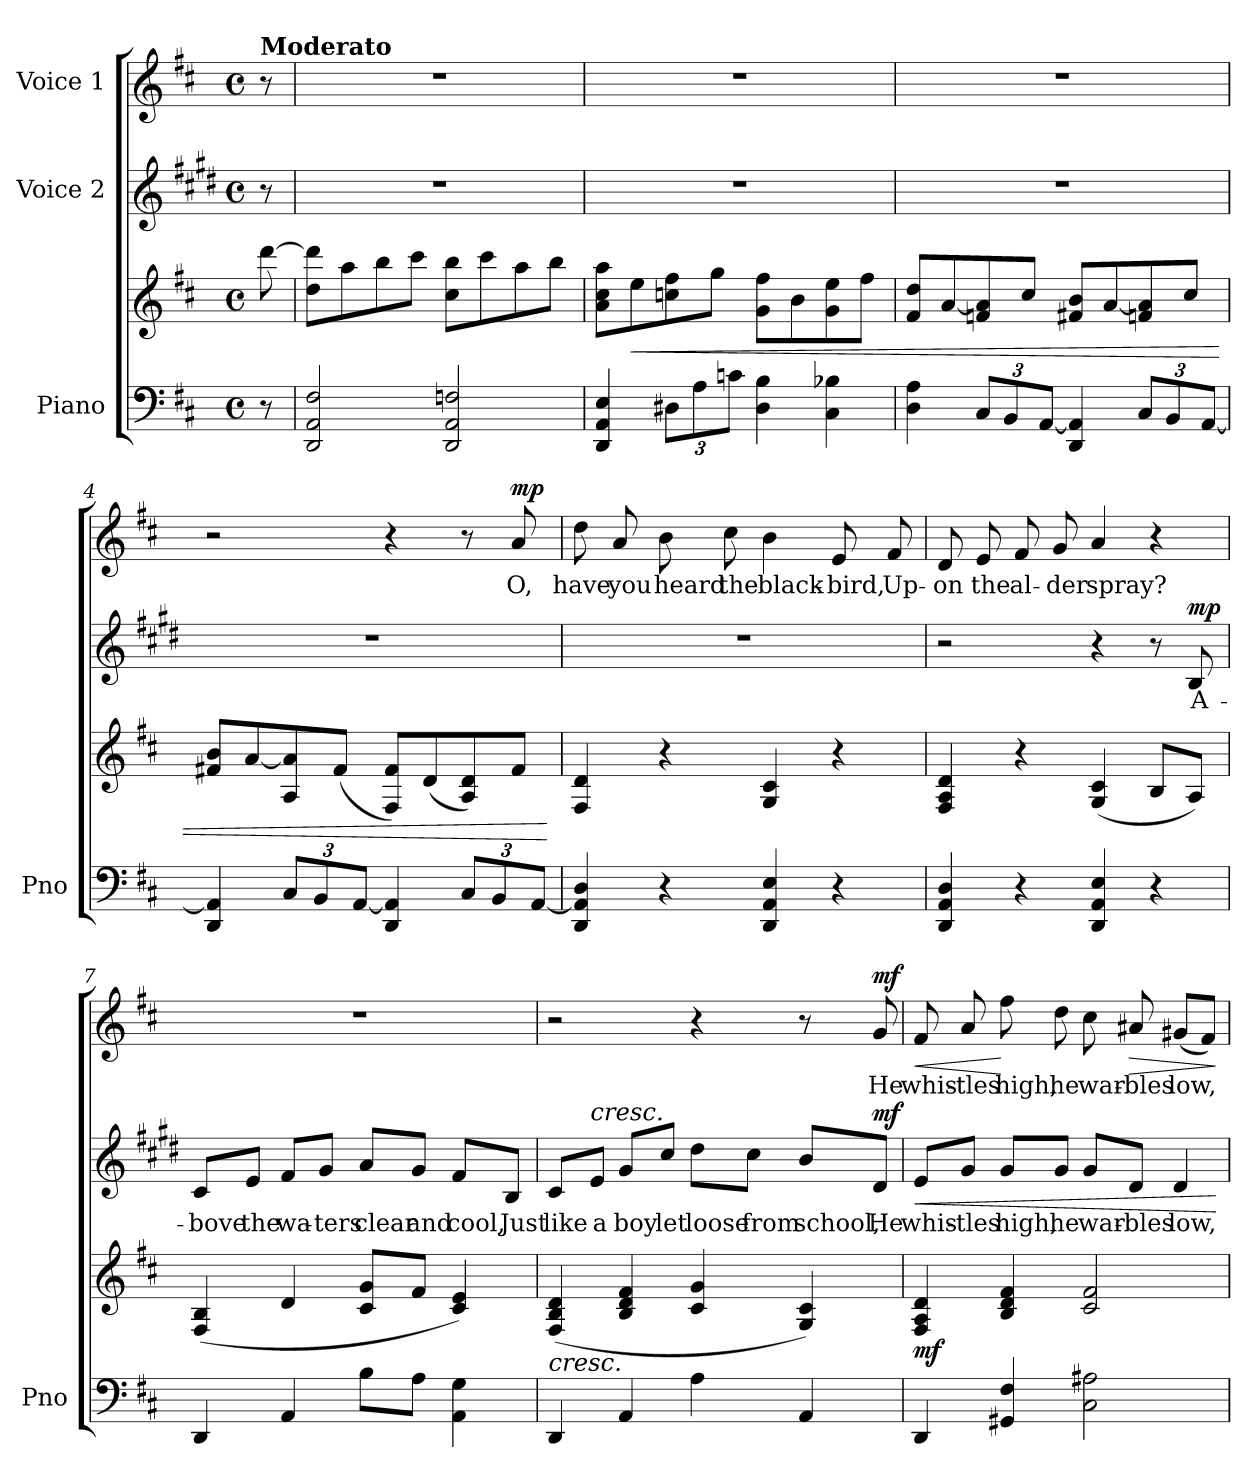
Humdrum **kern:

**kern	**kern	**dynam	**kern	**text	**dynam	**kern	**text	**dynam
*part3	*part3	*part3	*part2	*part2	*part2	*part1	*part1	*part1
*staff4	*staff3	*staff3/4	*staff2	*staff2	*staff2	*staff1	*staff1	*staff1
*I"Piano	*	*	*I"Voice 2	*	*	*I"Voice 1	*	*
*I'Pno	*	*	*	*	*	*	*	*
*clefF4	*clefG2	*	*clefG2	*	*	*clefG2	*	*
*	*	*	*ITrd1c2	*	*	*	*	*
*k[f#c#]	*k[f#c#]	*	*k[f#c#]	*	*	*k[f#c#]	*	*
*M4/4	*M4/4	*	*M4/4	*	*	*M4/4	*	*
*met(c)	*met(c)	*	*met(c)	*	*	*met(c)	*	*
=	=	=	=	=	=	=	=	=
!	!	!	!	!	!	!LO:TX:a:B:t=Moderato	!	!
!	!	!LO:DY:b	!	!	!	!	!	!
!	!	!LO:DY:n=1:b	!	!	!	!	!	!
8r	[8ddd\	p other-dynamics	8r	.	.	8r	.	.
=1	=1	=1	=1	=1	=1	=1	=1	=1
2DD/ 2AA/ 2F#/	8dd\ 8ddd\]L	.	1r	.	.	1r	.	.
.	8aa\	.	.	.	.	.	.	.
.	8bb\	.	.	.	.	.	.	.
.	8ccc#\J	.	.	.	.	.	.	.
2DD/ 2AA/ 2Fn/	8cc#\ 8bb\L	.	.	.	.	.	.	.
.	8ccc#\	.	.	.	.	.	.	.
.	8aa\	.	.	.	.	.	.	.
.	8bb\J	.	.	.	.	.	.	.
=2	=2	=2	=2	=2	=2	=2	=2	=2
4DD/ 4AA/ 4E/	8a\ 8cc#\ 8aa\L	.	1r	.	.	1r	.	.
!	!	!LO:HP:b	!	!	!	!	!	!
.	8ee\	<	.	.	.	.	.	.
*Xbrackettup	*	*	*	*	*	*	*	*
12D#X\L	8ccn\ 8ff#\	.	.	.	.	.	.	.
12A\	.	.	.	.	.	.	.	.
.	8gg\J	.	.	.	.	.	.	.
12cn\J	.	.	.	.	.	.	.	.
4D#\ 4B\	8g\ 8ff#\L	.	.	.	.	.	.	.
.	8b\	.	.	.	.	.	.	.
4C#\ 4B-X\	8g\ 8ee\	.	.	.	.	.	.	.
.	8ff#\J	.	.	.	.	.	.	.
=3	=3	=3	=3	=3	=3	=3	=3	=3
4D\ 4A\	8f#/ 8dd/L	.	1r	.	.	1r	.	.
.	[>8a/	.	.	.	.	.	.	.
*brackettup	*	*	*	*	*	*	*	*
12C#/L	8fn/ 8a/]	.	.	.	.	.	.	.
12BB/	.	.	.	.	.	.	.	.
.	8cc#/J	.	.	.	.	.	.	.
[>12AA/J	.	.	.	.	.	.	.	.
4DD/ 4AA/]	8f#X/ 8b/L	.	.	.	.	.	.	.
.	[>8a/	.	.	.	.	.	.	.
12C#/L	8fn/ 8a/]	.	.	.	.	.	.	.
12BB/	.	.	.	.	.	.	.	.
.	8cc#/J	.	.	.	.	.	.	.
[>12AA/J	.	.	.	.	.	.	.	.
=4	=4	=4	=4	=4	=4	=4	=4	=4
4DD/ 4AA/]	8f#X/ 8b/L	.	1r	.	.	2r	.	.
.	[>8a/	.	.	.	.	.	.	.
12C#/L	8A/ 8a/]	.	.	.	.	.	.	.
12BB/	.	.	.	.	.	.	.	.
.	(>8f#/J	.	.	.	.	.	.	.
[>12AA/J	.	.	.	.	.	.	.	.
4DD/ 4AA/]	8F#/ 8f#/L)	.	.	.	.	4r	.	.
.	(>8d/	.	.	.	.	.	.	.
12C#/L	8A/ 8d/)	.	.	.	.	8r	.	.
12BB/	.	.	.	.	.	.	.	.
!	!	!	!	!	!	!	!	!LO:DY:a
.	8f#/J	.	.	.	.	8a/	O,	mp
[>12AA/J	.	.	.	.	.	.	.	.
.	.	[	.	.	.	.	.	.
=5	=5	=5	=5	=5	=5	=5	=5	=5
4DD/ 4AA/] 4D/	4F#/ 4d/	.	1r	.	.	8dd\	have	.
.	.	.	.	.	.	8a/	you	.
4r	4r	.	.	.	.	8b\	heard	.
.	.	.	.	.	.	8cc#\	the	.
4DD/ 4AA/ 4E/	4G/ 4c#/	.	.	.	.	4b\	black-	.
4r	4r	.	.	.	.	8e/	-bird,	.
.	.	.	.	.	.	8f#/	Up-	.
=6	=6	=6	=6	=6	=6	=6	=6	=6
4DD/ 4AA/ 4D/	4F#/ 4A/ 4d/	.	2r	.	.	8d/	-on	.
.	.	.	.	.	.	8e/	the	.
4r	4r	.	.	.	.	8f#/	al-	.
.	.	.	.	.	.	8g/	-der	.
4DD/ 4AA/ 4E/	(4G/ 4c#/	.	4r	.	.	4a/	spray?	.
4r	8B/L	.	8r	.	.	4r	.	.
!	!	!	!	!	!LO:DY:a	!	!	!
.	8A/J)	.	8A/	A-	mp	.	.	.
=7	=7	=7	=7	=7	=7	=7	=7	=7
4DD/	(4F#/ 4B/	.	8B/L	-bove	.	1r	.	.
.	.	.	8d/J	the	.	.	.	.
4AA/	4d/	.	8e/L	wa-	.	.	.	.
.	.	.	8f#/J	-ters	.	.	.	.
8B\L	8c#/ 8g/L	.	8g/L	clear	.	.	.	.
8A\J	8f#/J	.	8f#/J	and	.	.	.	.
4AA\ 4G\	4c#/ 4e/)	.	8e/L	cool,	.	.	.	.
.	.	.	8A/J	Just	.	.	.	.
=8	=8	=8	=8	=8	=8	=8	=8	=8
!	!LO:TX:b:i:t=cresc.	!	!	!	!	!	!	!
4DD/	(4F#/ 4B/ 4d/	.	8B/L	like	.	2r	.	.
!	!	!	!LO:TX:a:i:t=cresc.	!	!	!	!	!
.	.	.	8d/J	a	.	.	.	.
4AA/	4B/ 4d/ 4f#/	.	8f#/L	boy	.	.	.	.
.	.	.	8b/J	let	.	.	.	.
4A\	4c#/ 4g/	.	8cc#\L	loose	.	4r	.	.
.	.	.	8b\J	from	.	.	.	.
4AA/	4G/ 4c#/)	.	8a/L	school,	.	8r	.	.
!	!	!	!	!	!LO:DY:a	!	!	!LO:DY:a
.	.	.	8c#/J	He	mf	8g/	He	mf
=9	=9	=9	=9	=9	=9	=9	=9	=9
!	!	!LO:DY:b	!	!	!LO:HP:b	!	!	!LO:HP:b
4DD/	4F#/ 4A/ 4d/	mf	8d/L	whis-	<	8f#/	whis-	<
.	.	.	8f#/J	-tles	.	8a/	-tles	.
4GG#X/ 4F#/	4B/ 4d/ 4f#/	.	8f#/L	high,	.	8ff#\	high,	[
.	.	.	8f#/J	he	.	8dd\	he	.
2C#\ 2A#X\	2c#/ 2f#/	.	8f#/L	war-	.	8cc#\	war-	.
!	!	!	!	!	!	!	!	!LO:HP:b
.	.	.	8c#/J	-bles	.	8a#X/	-bles	>
.	.	.	4c#/	low,	.	(8g#X/L	low,	.
.	.	.	.	.	.	8f#/J)	.	.
.	.	.	.	.	[	.	.	]
=	=	=	=	=	=	=	=	=
*-	*-	*-	*-	*-	*-	*-	*-	*-
